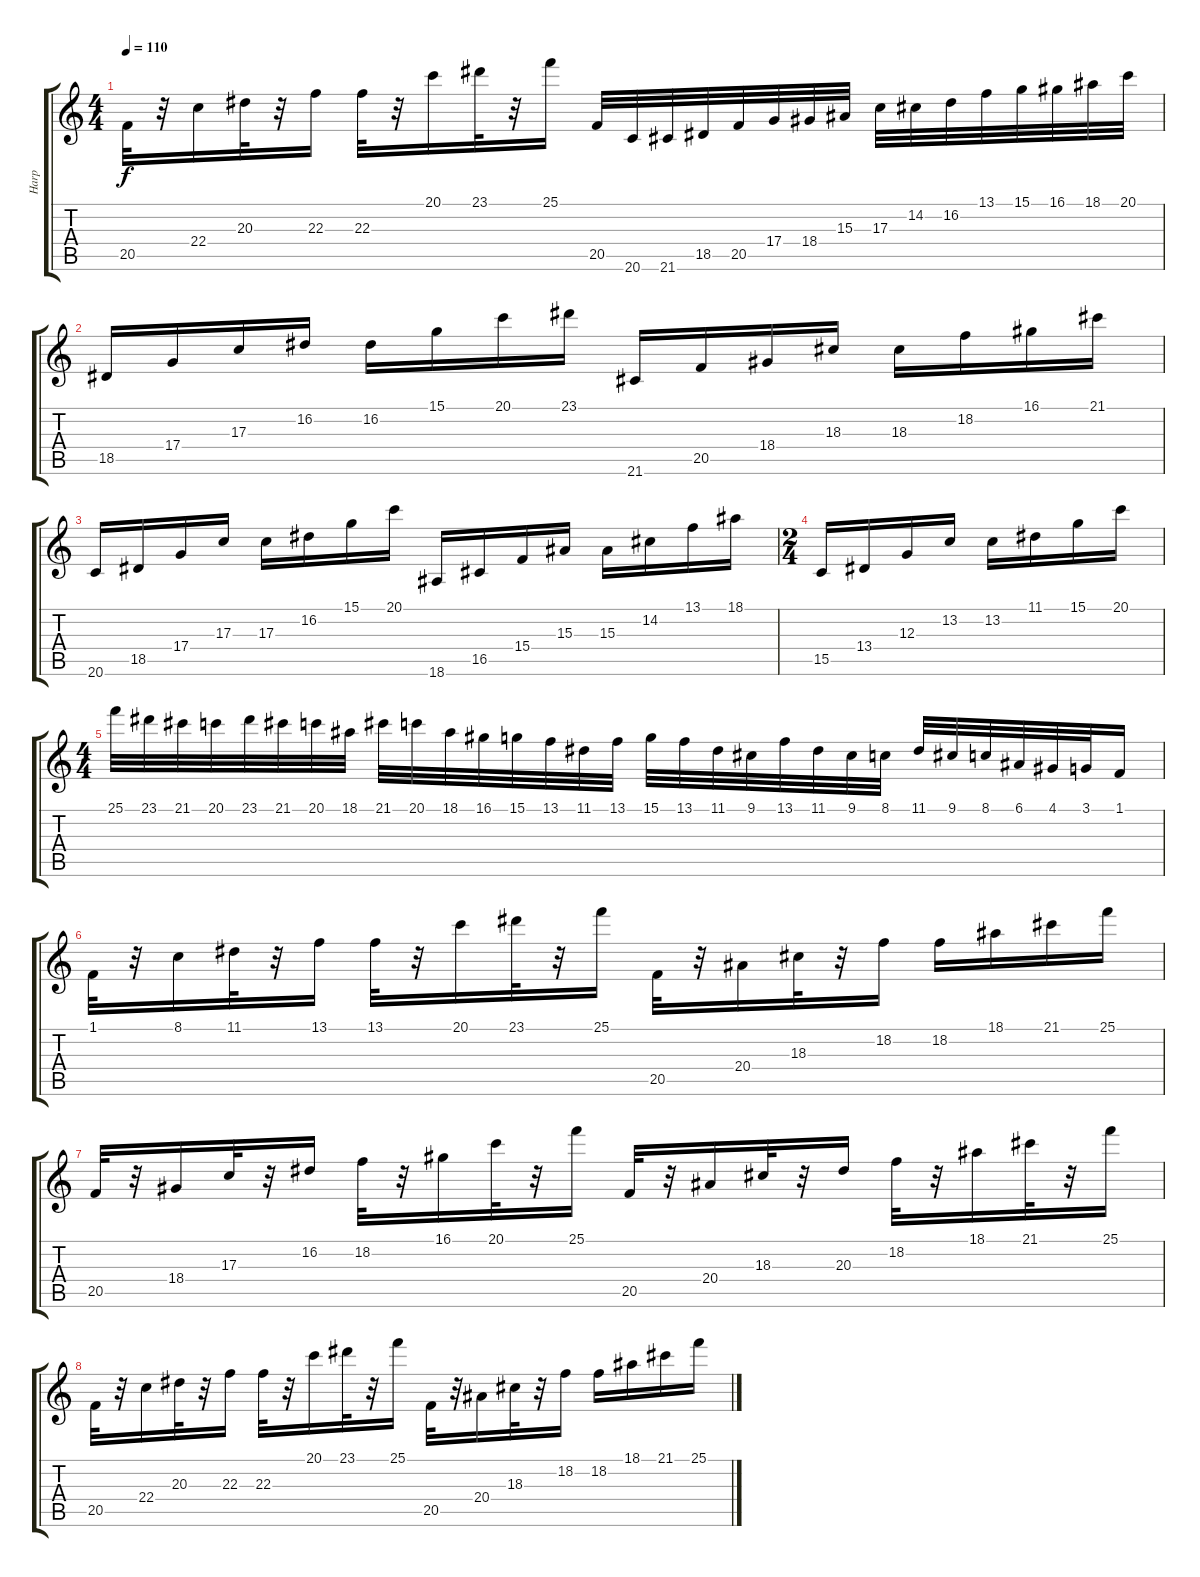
\track ("Harp                " "Harp      ") {instrument orchestralharp}
\staff {score tabs}
\tuning (E4 B3 G3 D3 A2 E2) {hide}
\ts (4 4)
\tempo 110
\clef g2
\ks c
20.5.32{dy f} r.32 22.4.16 20.3.32 r.32 22.3.16 22.3.32 r.32 20.1.16 23.1.32 r.32 25.1.16 20.5.32 20.6.32 21.6.32 18.5.32 20.5.32 17.4.32 18.4.32 15.3.32 17.3.32 14.2.32 16.2.32 13.1.32 15.1.32 16.1.32 18.1.32 20.1.32 |
18.5.16 17.4.16 17.3.16 16.2.16 16.2.16 15.1.16 20.1.16 23.1.16 21.6.16 20.5.16 18.4.16 18.3.16 18.3.16 18.2.16 16.1.16 21.1.16 |
20.6.16 18.5.16 17.4.16 17.3.16 17.3.16 16.2.16 15.1.16 20.1.16 18.6.16 16.5.16 15.4.16 15.3.16 15.3.16 14.2.16 13.1.16 18.1.16 |
\ts (2 4)
15.5.16 13.4.16 12.3.16 13.2.16 13.2.16 11.1.16 15.1.16 20.1.16 |
\ts (4 4)
25.1.32 23.1.32 21.1.32 20.1.32 23.1.32 21.1.32 20.1.32 18.1.32 21.1.32 20.1.32 18.1.32 16.1.32 15.1.32 13.1.32 11.1.32 13.1.32 15.1.32 13.1.32 11.1.32 9.1.32 13.1.32 11.1.32 9.1.32 8.1.32 11.1.32 9.1.32 8.1.32 6.1.32 4.1.32 3.1.32 1.1.16 |
1.1.32 r.32 8.1.16 11.1.32 r.32 13.1.16 13.1.32 r.32 20.1.16 23.1.32 r.32 25.1.16 20.5.32 r.32 20.4.16 18.3.32 r.32 18.2.16 18.2.16 18.1.16 21.1.16 25.1.16 |
20.5.32 r.32 18.4.16 17.3.32 r.32 16.2.16 18.2.32 r.32 16.1.16 20.1.32 r.32 25.1.16 20.5.32 r.32 20.4.16 18.3.32 r.32 20.3.16 18.2.32 r.32 18.1.16 21.1.32 r.32 25.1.16 |
20.5.32 r.32 22.4.16 20.3.32 r.32 22.3.16 22.3.32 r.32 20.1.16 23.1.32 r.32 25.1.16 20.5.32 r.32 20.4.16 18.3.32 r.32 18.2.16 18.2.16 18.1.16 21.1.16 25.1.16
